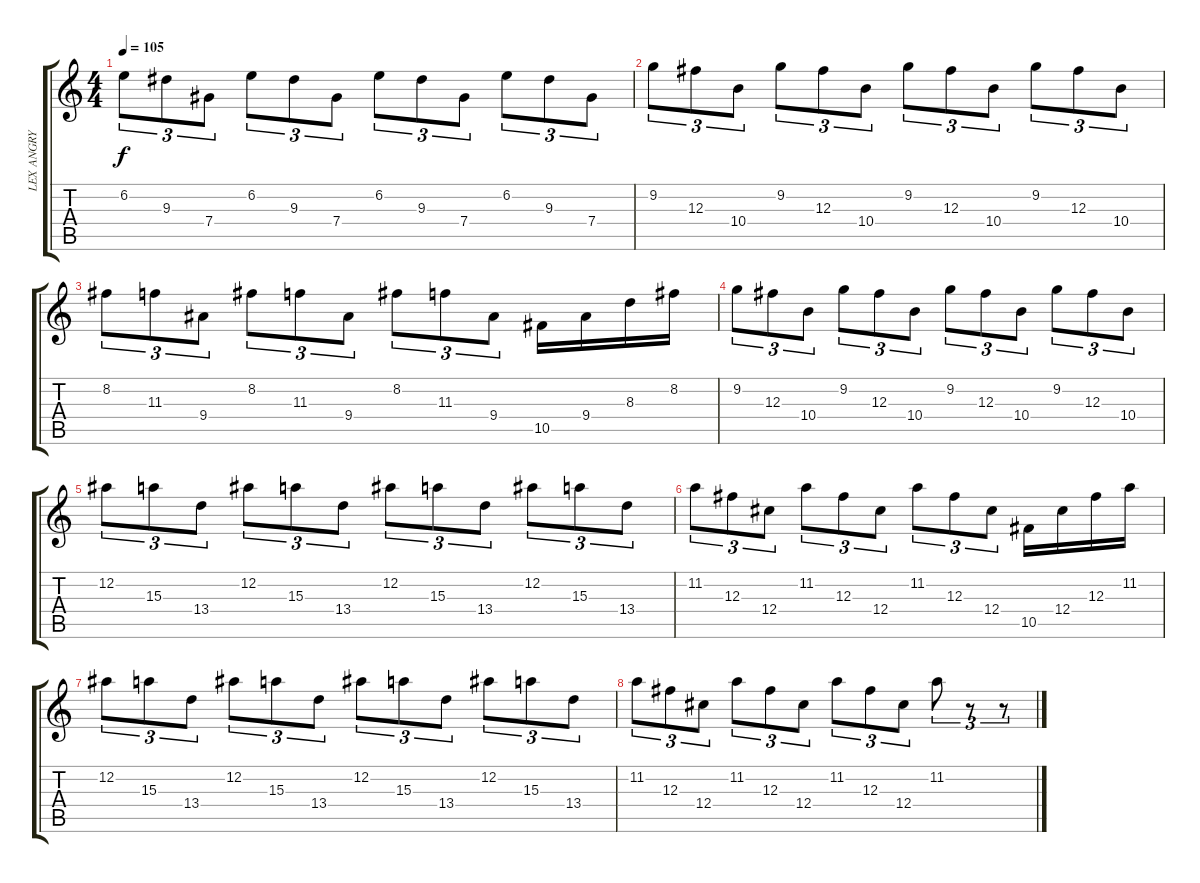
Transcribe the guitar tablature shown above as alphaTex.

\track ("LEX ANGRY" "LEX ANGRY") {instrument distortionguitar}
\staff {score tabs}
\tuning (Eb4 Bb3 Gb3 Db3 Ab2 Eb2) {hide}
\ts (4 4)
\tempo 105
\clef g2
\ks c
6.2.8{tu (3 2) dy f} 9.3.8{tu (3 2)} 7.4.8{tu (3 2)} 6.2.8{tu (3 2)} 9.3.8{tu (3 2)} 7.4.8{tu (3 2)} 6.2.8{tu (3 2)} 9.3.8{tu (3 2)} 7.4.8{tu (3 2)} 6.2.8{tu (3 2)} 9.3.8{tu (3 2)} 7.4.8{tu (3 2)} |
9.2.8{tu (3 2)} 12.3.8{tu (3 2)} 10.4.8{tu (3 2)} 9.2.8{tu (3 2)} 12.3.8{tu (3 2)} 10.4.8{tu (3 2)} 9.2.8{tu (3 2)} 12.3.8{tu (3 2)} 10.4.8{tu (3 2)} 9.2.8{tu (3 2)} 12.3.8{tu (3 2)} 10.4.8{tu (3 2)} |
8.2.8{tu (3 2)} 11.3.8{tu (3 2)} 9.4.8{tu (3 2)} 8.2.8{tu (3 2)} 11.3.8{tu (3 2)} 9.4.8{tu (3 2)} 8.2.8{tu (3 2)} 11.3.8{tu (3 2)} 9.4.8{tu (3 2)} 10.5.16 9.4.16 8.3.16 8.2.16 |
9.2.8{tu (3 2)} 12.3.8{tu (3 2)} 10.4.8{tu (3 2)} 9.2.8{tu (3 2)} 12.3.8{tu (3 2)} 10.4.8{tu (3 2)} 9.2.8{tu (3 2)} 12.3.8{tu (3 2)} 10.4.8{tu (3 2)} 9.2.8{tu (3 2)} 12.3.8{tu (3 2)} 10.4.8{tu (3 2)} |
12.2.8{tu (3 2)} 15.3.8{tu (3 2)} 13.4.8{tu (3 2)} 12.2.8{tu (3 2)} 15.3.8{tu (3 2)} 13.4.8{tu (3 2)} 12.2.8{tu (3 2)} 15.3.8{tu (3 2)} 13.4.8{tu (3 2)} 12.2.8{tu (3 2)} 15.3.8{tu (3 2)} 13.4.8{tu (3 2)} |
11.2.8{tu (3 2)} 12.3.8{tu (3 2)} 12.4.8{tu (3 2)} 11.2.8{tu (3 2)} 12.3.8{tu (3 2)} 12.4.8{tu (3 2)} 11.2.8{tu (3 2)} 12.3.8{tu (3 2)} 12.4.8{tu (3 2)} 10.5.16 12.4.16 12.3.16 11.2.16 |
12.2.8{tu (3 2)} 15.3.8{tu (3 2)} 13.4.8{tu (3 2)} 12.2.8{tu (3 2)} 15.3.8{tu (3 2)} 13.4.8{tu (3 2)} 12.2.8{tu (3 2)} 15.3.8{tu (3 2)} 13.4.8{tu (3 2)} 12.2.8{tu (3 2)} 15.3.8{tu (3 2)} 13.4.8{tu (3 2)} |
11.2.8{tu (3 2)} 12.3.8{tu (3 2)} 12.4.8{tu (3 2)} 11.2.8{tu (3 2)} 12.3.8{tu (3 2)} 12.4.8{tu (3 2)} 11.2.8{tu (3 2)} 12.3.8{tu (3 2)} 12.4.8{tu (3 2)} 11.2.8{tu (3 2)} r.8{tu (3 2)} r.8{tu (3 2)}
